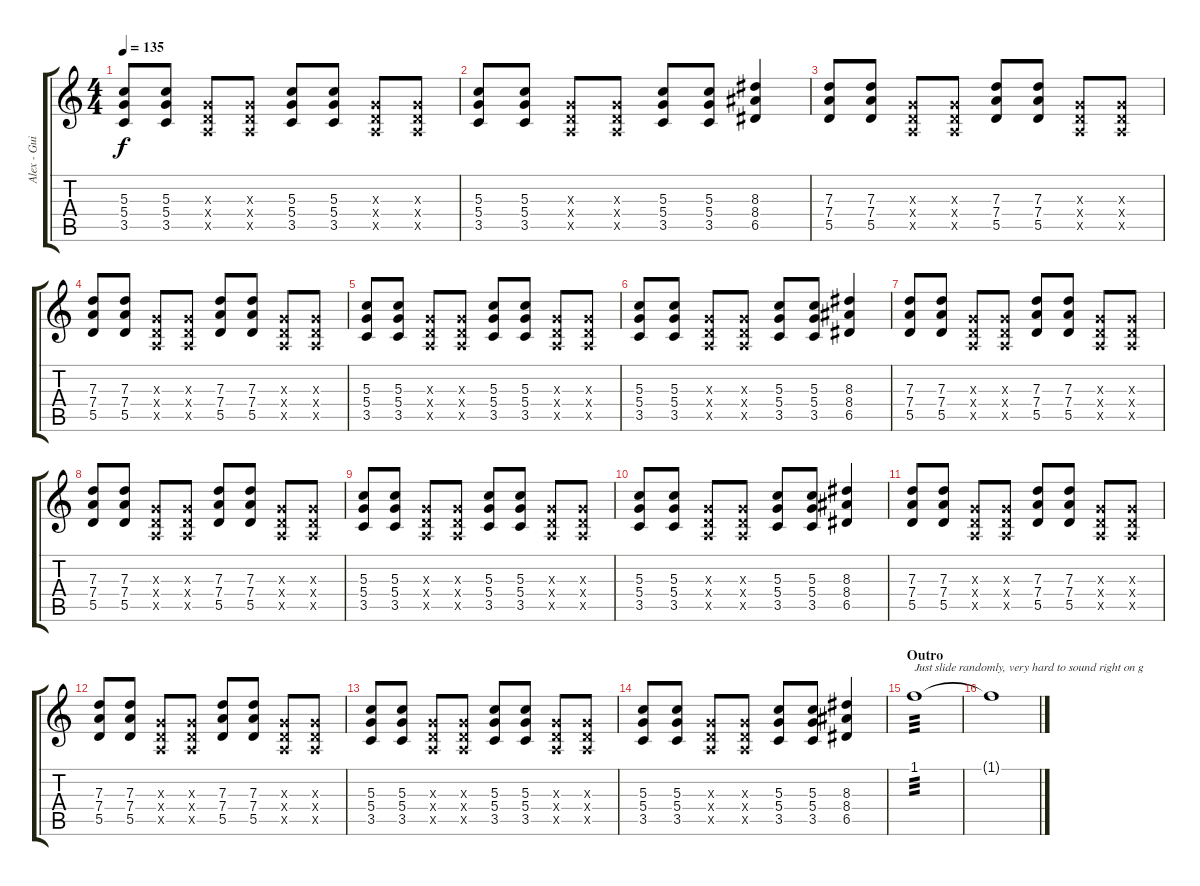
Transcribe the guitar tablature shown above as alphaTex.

\track ("Alex - Guitar" "Alex - Gui") {instrument distortionguitar}
\staff {score tabs}
\tuning (E4 B3 G3 D3 A2 E2) {hide}
\ts (4 4)
\tempo 135
\clef g2
\ks c
(5.3 5.4 3.5).8{dy f} (5.3 5.4 3.5).8 (0.3{x} 0.4{x} 0.5{x}).8 (0.3{x} 0.4{x} 0.5{x}).8 (5.3 5.4 3.5).8 (5.3 5.4 3.5).8 (0.3{x} 0.4{x} 0.5{x}).8 (0.3{x} 0.4{x} 0.5{x}).8 |
(5.3 5.4 3.5).8 (5.3 5.4 3.5).8 (0.3{x} 0.4{x} 0.5{x}).8 (0.3{x} 0.4{x} 0.5{x}).8 (5.3 5.4 3.5).8 (5.3 5.4 3.5).8 (8.3 8.4 6.5).4 |
(7.3 7.4 5.5).8 (7.3 7.4 5.5).8 (0.3{x} 0.4{x} 0.5{x}).8 (0.3{x} 0.4{x} 0.5{x}).8 (7.3 7.4 5.5).8 (7.3 7.4 5.5).8 (0.3{x} 0.4{x} 0.5{x}).8 (0.3{x} 0.4{x} 0.5{x}).8 |
(7.3 7.4 5.5).8 (7.3 7.4 5.5).8 (0.3{x} 0.4{x} 0.5{x}).8 (0.3{x} 0.4{x} 0.5{x}).8 (7.3 7.4 5.5).8 (7.3 7.4 5.5).8 (0.3{x} 0.4{x} 0.5{x}).8 (0.3{x} 0.4{x} 0.5{x}).8 |
(5.3 5.4 3.5).8 (5.3 5.4 3.5).8 (0.3{x} 0.4{x} 0.5{x}).8 (0.3{x} 0.4{x} 0.5{x}).8 (5.3 5.4 3.5).8 (5.3 5.4 3.5).8 (0.3{x} 0.4{x} 0.5{x}).8 (0.3{x} 0.4{x} 0.5{x}).8 |
(5.3 5.4 3.5).8 (5.3 5.4 3.5).8 (0.3{x} 0.4{x} 0.5{x}).8 (0.3{x} 0.4{x} 0.5{x}).8 (5.3 5.4 3.5).8 (5.3 5.4 3.5).8 (8.3 8.4 6.5).4 |
(7.3 7.4 5.5).8 (7.3 7.4 5.5).8 (0.3{x} 0.4{x} 0.5{x}).8 (0.3{x} 0.4{x} 0.5{x}).8 (7.3 7.4 5.5).8 (7.3 7.4 5.5).8 (0.3{x} 0.4{x} 0.5{x}).8 (0.3{x} 0.4{x} 0.5{x}).8 |
(7.3 7.4 5.5).8 (7.3 7.4 5.5).8 (0.3{x} 0.4{x} 0.5{x}).8 (0.3{x} 0.4{x} 0.5{x}).8 (7.3 7.4 5.5).8 (7.3 7.4 5.5).8 (0.3{x} 0.4{x} 0.5{x}).8 (0.3{x} 0.4{x} 0.5{x}).8 |
(5.3 5.4 3.5).8 (5.3 5.4 3.5).8 (0.3{x} 0.4{x} 0.5{x}).8 (0.3{x} 0.4{x} 0.5{x}).8 (5.3 5.4 3.5).8 (5.3 5.4 3.5).8 (0.3{x} 0.4{x} 0.5{x}).8 (0.3{x} 0.4{x} 0.5{x}).8 |
(5.3 5.4 3.5).8 (5.3 5.4 3.5).8 (0.3{x} 0.4{x} 0.5{x}).8 (0.3{x} 0.4{x} 0.5{x}).8 (5.3 5.4 3.5).8 (5.3 5.4 3.5).8 (8.3 8.4 6.5).4 |
(7.3 7.4 5.5).8 (7.3 7.4 5.5).8 (0.3{x} 0.4{x} 0.5{x}).8 (0.3{x} 0.4{x} 0.5{x}).8 (7.3 7.4 5.5).8 (7.3 7.4 5.5).8 (0.3{x} 0.4{x} 0.5{x}).8 (0.3{x} 0.4{x} 0.5{x}).8 |
(7.3 7.4 5.5).8 (7.3 7.4 5.5).8 (0.3{x} 0.4{x} 0.5{x}).8 (0.3{x} 0.4{x} 0.5{x}).8 (7.3 7.4 5.5).8 (7.3 7.4 5.5).8 (0.3{x} 0.4{x} 0.5{x}).8 (0.3{x} 0.4{x} 0.5{x}).8 |
(5.3 5.4 3.5).8 (5.3 5.4 3.5).8 (0.3{x} 0.4{x} 0.5{x}).8 (0.3{x} 0.4{x} 0.5{x}).8 (5.3 5.4 3.5).8 (5.3 5.4 3.5).8 (0.3{x} 0.4{x} 0.5{x}).8 (0.3{x} 0.4{x} 0.5{x}).8 |
(5.3 5.4 3.5).8 (5.3 5.4 3.5).8 (0.3{x} 0.4{x} 0.5{x}).8 (0.3{x} 0.4{x} 0.5{x}).8 (5.3 5.4 3.5).8 (5.3 5.4 3.5).8 (8.3 8.4 6.5).4 |
\section ("" "Outro")
1.1.1{txt "Just slide randomly, very hard to sound right on g" tp 3} |
1.1{t}.1
